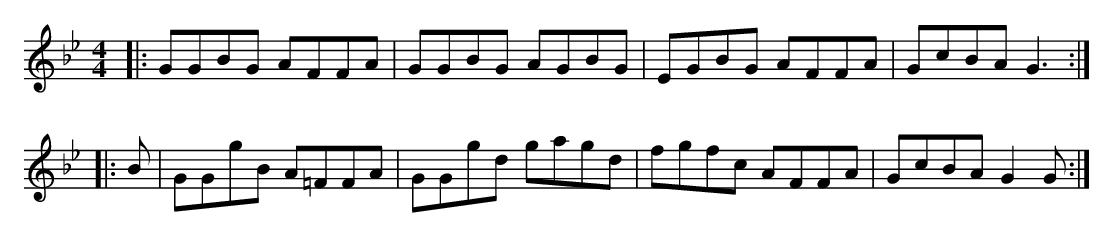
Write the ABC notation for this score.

X:1
M:4/4
K:Gmin
|:GGBG AFFA|GGBG AGBG|EGBG AFFA|GcBA G3:|
|:B|GGgB A=FFA|GGgd gagd|fgfc AFFA|GcBA G2G:|
